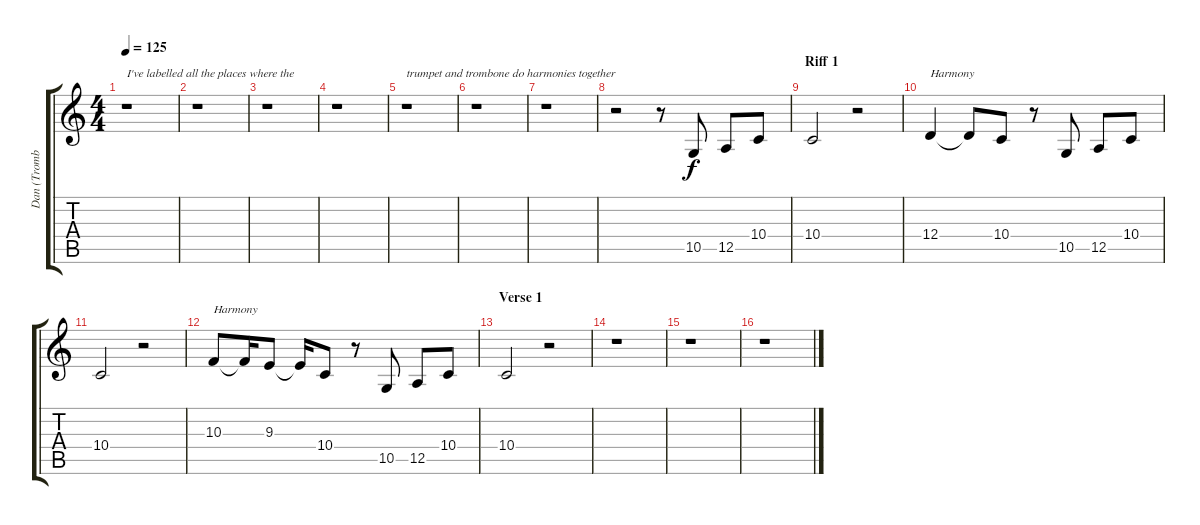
\track ("Dan (Trombone)" "Dan (Tromb") {instrument trombone}
\staff {score tabs}
\tuning (E4 B3 G3 D3 A2 E2) {hide}
\ts (4 4)
\tempo 125
\clef g2
\ks c
r.1{txt "I've labelled all the places where the" dy f instrument trombone} |
r.1 |
r.1 |
r.1 |
r.1{txt "trumpet and trombone do harmonies together"} |
r.1 |
r.1 |
r.2 r.8 10.5.8 12.5.8 10.4.8 |
\section ("" "Riff 1")
10.4.2 r.2 |
12.4.4{txt "Harmony"} 12.4{t}.8 10.4.8 r.8 10.5.8 12.5.8 10.4.8 |
10.4.2 r.2 |
10.3.8{txt "Harmony"} 10.3{t}.16 9.3.8 9.3{t}.16 10.4.8 r.8 10.5.8 12.5.8 10.4.8 |
\section ("" "Verse 1")
10.4.2 r.2 |
r.1 |
r.1 |
r.1
